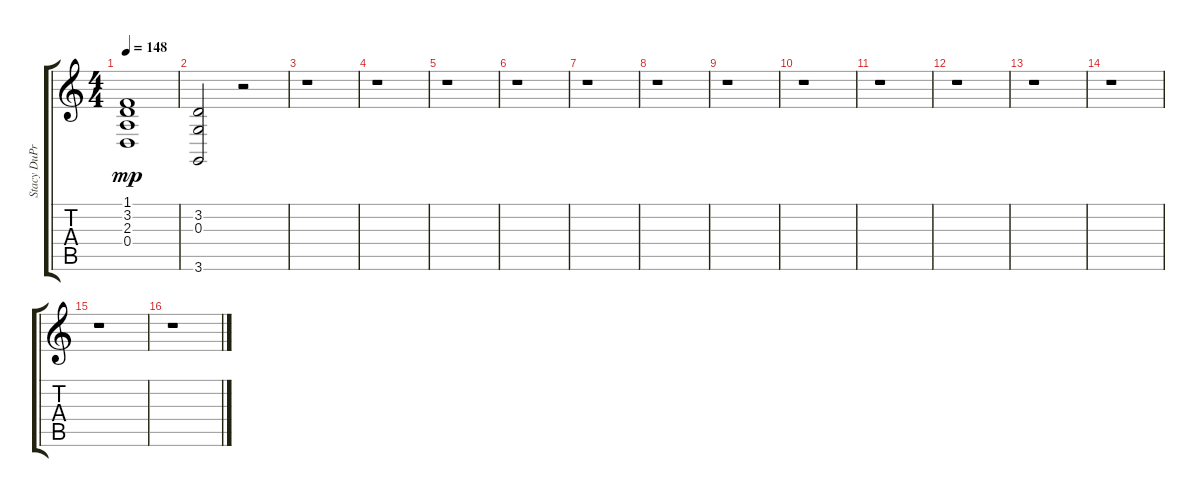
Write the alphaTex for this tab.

\track ("Stacy DuPree" "Stacy DuPr") {instrument electricpiano1}
\staff {score tabs}
\tuning (E4 B3 G3 D3 A2 E2) {hide}
\ts (4 4)
\tempo 148
\clef g2
\ks c
(1.1 3.2 2.3 0.4).1{dy mp} |
(3.2 0.3 3.6).2 r.2 |
r.1 |
r.1 |
r.1 |
r.1 |
r.1 |
r.1 |
r.1 |
r.1 |
r.1 |
r.1 |
r.1 |
r.1 |
r.1 |
r.1
